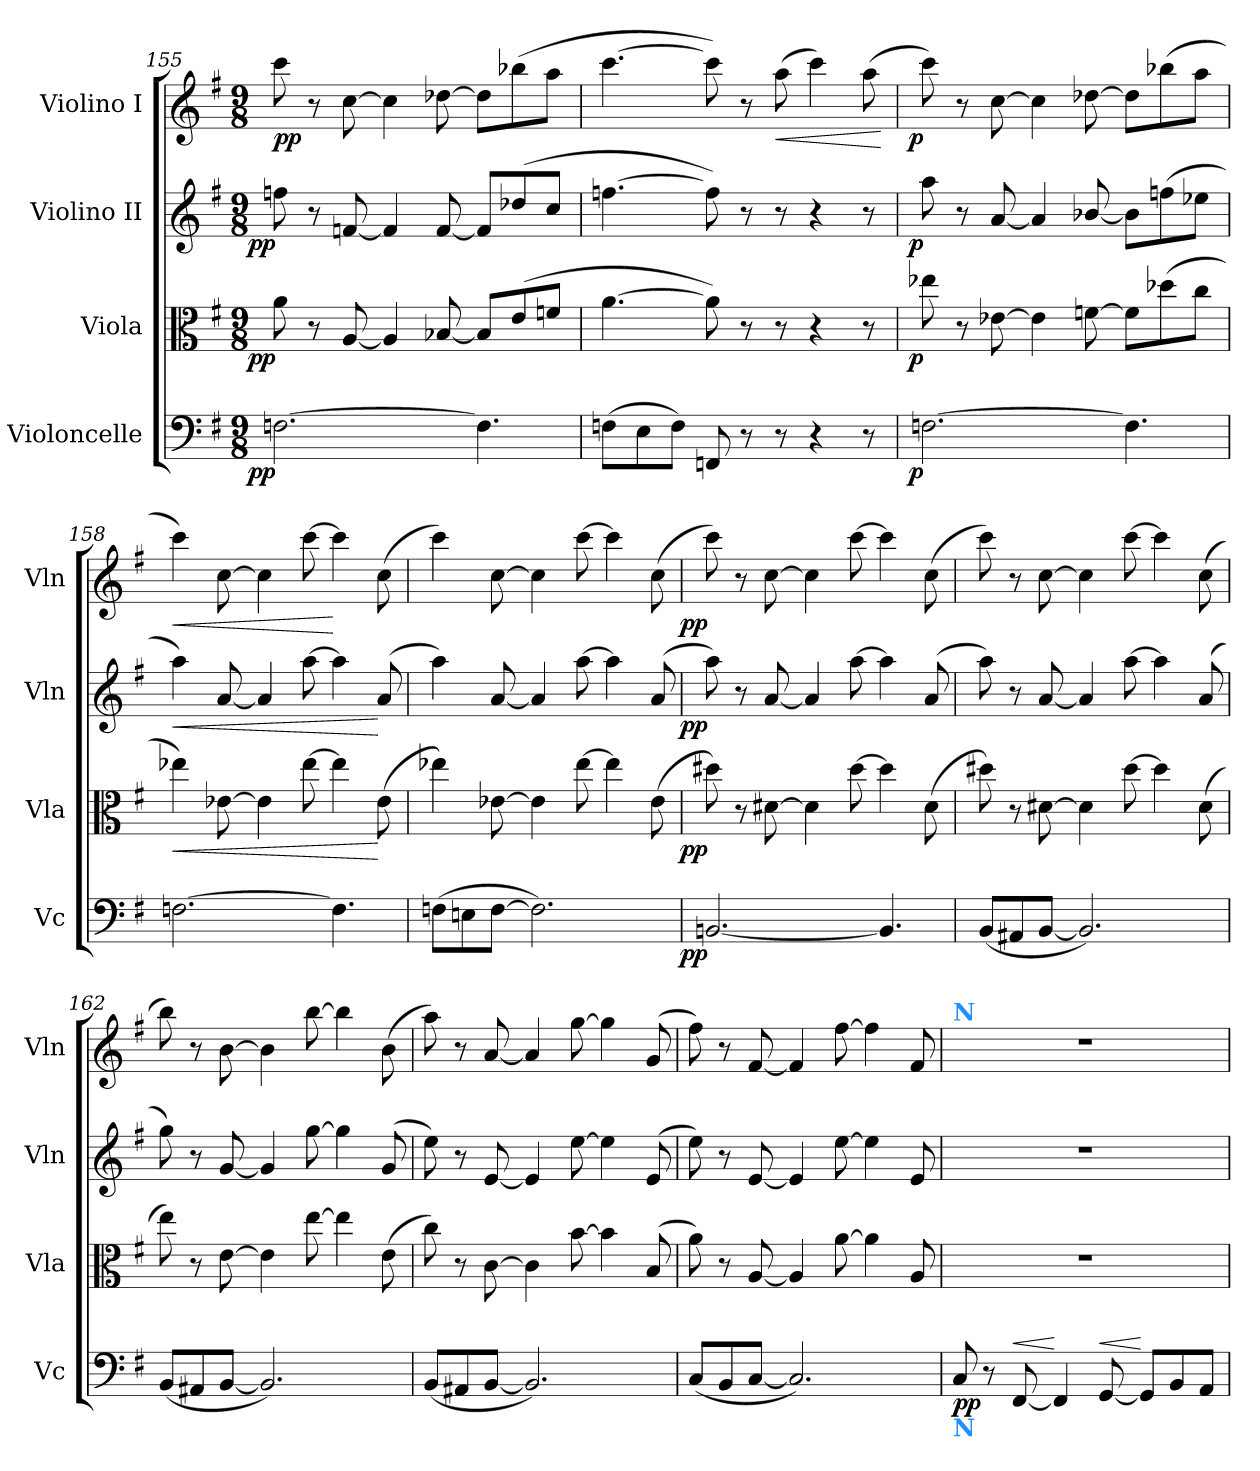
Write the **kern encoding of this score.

**kern	**dynam	**kern	**dynam	**kern	**dynam	**kern	**dynam
*part4	*part4	*part3	*part3	*part2	*part2	*part1	*part1
*staff4	*staff4	*staff3	*staff3	*staff2	*staff2	*staff1	*staff1
*I"Violoncelle	*	*I"Viola	*	*I"Violino II	*	*I"Violino I	*
*I'Vc	*	*I'Vla	*	*I'Vln	*	*I'Vln	*
*clefF4	*	*clefC3	*	*clefG2	*	*clefG2	*
*k[f#]	*	*k[f#]	*	*k[f#]	*	*k[f#]	*
*M9/8	*	*M9/8	*	*M9/8	*	*M9/8	*
=155	=155	=155	=155	=155	=155	=155	=155
!	!LO:DY:rj	!	!LO:DY:rj	!	!LO:DY:rj	!	!
[2.Fn\	pp	8a\	pp	8ffn\	pp	8ccc\	pp
.	.	8r	.	8r	.	8r	.
.	.	[8A/	.	[8fn/	.	[8cc\	.
.	.	4A/]	.	4f/]	.	4cc\]	.
.	.	[8B-X/	.	[8f/	.	[8dd-X\	.
4.F\]	.	8B-/L]	.	8f/L]	.	8dd-\L]	.
.	.	(8e/	.	(8dd-X/	.	(8bb-X\	.
.	.	8fn/J	.	8cc/J	.	8aa\J	.
=156	=156	=156	=156	=156	=156	=156	=156
(8Fn\L	.	[4.a\	.	[4.ffn\	.	[4.ccc\	.
8E\	.	.	.	.	.	.	.
8F\J)	.	.	.	.	.	.	.
8FFn/	.	8a\])	.	8ff\])	.	8ccc\])	.
8r	.	8r	.	8r	.	8r	.
!	!	!	!	!	!	!	!LO:HP:b
8r	.	8r	.	8r	.	(8aa\	<
4r	.	4r	.	4r	.	4ccc\)	.
8r	.	8r	.	8r	.	(8aa\	.
.	.	.	.	.	.	.	[
=157	=157	=157	=157	=157	=157	=157	=157
!	!LO:DY:rj	!	!LO:DY:rj	!	!LO:DY:rj	!	!LO:DY:rj
[2.Fn\	p	8ee-X\	p	8aa\	p	8ccc\)	p
.	.	8r	.	8r	.	8r	.
.	.	[8e-X\	.	[8a/	.	[8cc\	.
.	.	4e-\]	.	4a/]	.	4cc\]	.
.	.	[8fn\	.	[8b-X/	.	[8dd-X\	.
4.F\]	.	8f\L]	.	8b-\L]	.	8dd-\L]	.
.	.	(8dd-X\	.	(8ffn\	.	(8bb-X\	.
.	.	8cc\J	.	8ee-X\J	.	8aa\J	.
=158	=158	=158	=158	=158	=158	=158	=158
!	!	!	!LO:HP:b	!	!LO:HP:b	!	!LO:HP:b
[2.Fn\	.	4ee-X\)	<	4aa\)	<	4ccc\)	<
.	.	[8e-X\	.	[8a/	.	[8cc\	.
.	.	4e-\]	.	4a/]	.	4cc\]	.
.	.	[8ee-\	.	[8aa\	.	[8ccc\	.
4.F\]	.	4ee-\]	.	4aa\]	.	4ccc\]	[
.	.	(8e-\	[	(8a/	[	(8cc\	.
=159	=159	=159	=159	=159	=159	=159	=159
(8Fn\L	.	4ee-X\)	.	4aa\)	.	4ccc\)	.
8En\	.	.	.	.	.	.	.
[8F\J	.	[8e-X\	.	[8a/	.	[8cc\	.
2.F\])	.	4e-\]	.	4a/]	.	4cc\]	.
.	.	[8ee-\	.	[8aa\	.	[8ccc\	.
.	.	4ee-\]	.	4aa\]	.	4ccc\]	.
.	.	(8e-\	.	(8a/	.	(8cc\	.
=160	=160	=160	=160	=160	=160	=160	=160
!	!LO:DY:rj	!	!LO:DY:rj	!	!LO:DY:rj	!	!LO:DY:rj
[2.BBn/	pp	8dd#X\)	pp	8aa\)	pp	8ccc\)	pp
.	.	8r	.	8r	.	8r	.
.	.	[8d#X\	.	[8a/	.	[8cc\	.
.	.	4d#\]	.	4a/]	.	4cc\]	.
.	.	[8dd#\	.	[8aa\	.	[8ccc\	.
4.BB/]	.	4dd#\]	.	4aa\]	.	4ccc\]	.
.	.	(8d#\	.	(8a/	.	(8cc\	.
=161	=161	=161	=161	=161	=161	=161	=161
(8BB/L	.	8dd#X\)	.	8aa\)	.	8ccc\)	.
8AA#X/	.	8r	.	8r	.	8r	.
[8BB/J	.	[8d#X\	.	[8a/	.	[8cc\	.
2.BB/])	.	4d#\]	.	4a/]	.	4cc\]	.
.	.	[8dd#\	.	[8aa\	.	[8ccc\	.
.	.	4dd#\]	.	4aa\]	.	4ccc\]	.
.	.	(8d#\	.	(8a/	.	(8cc\	.
=162	=162	=162	=162	=162	=162	=162	=162
(8BB/L	.	8ee\)	.	8gg\)	.	8bb\)	.
8AA#X/	.	8r	.	8r	.	8r	.
[8BB/J	.	[8e\	.	[8g/	.	[8b\	.
2.BB/])	.	4e\]	.	4g/]	.	4b\]	.
.	.	[8ee\	.	[8gg\	.	[8bb\	.
.	.	4ee\]	.	4gg\]	.	4bb\]	.
.	.	(8e\	.	(8g/	.	(8b\	.
=163	=163	=163	=163	=163	=163	=163	=163
(8BB/L	.	8cc\)	.	8ee\)	.	8aa\)	.
8AA#X/	.	8r	.	8r	.	8r	.
[8BB/J	.	[8c\	.	[8e/	.	[8a/	.
2.BB/])	.	4c\]	.	4e/]	.	4a/]	.
.	.	[8b\	.	[8ee\	.	[8gg\	.
.	.	4b\]	.	4ee\]	.	4gg\]	.
.	.	(8B/	.	(8e/	.	(8g/	.
=164	=164	=164	=164	=164	=164	=164	=164
(8C/L	.	8a\)	.	8ee\)	.	8ff#\)	.
8BB/	.	8r	.	8r	.	8r	.
[8C/J	.	[8A/	.	[8e/	.	[8f#/	.
2.C/])	.	4A/]	.	4e/]	.	4f#/]	.
.	.	[8a\	.	[8ee\	.	[8ff#\	.
.	.	4a\]	.	4ee\]	.	4ff#\]	.
.	.	8A/	.	8e/	.	8f#/	.
=165	=165	=165	=165	=165	=165	=165	=165
*	*	*	*	*	*	*Xtuplet	*
!	!	!	!	!	!	!LO:TX:a:B:color=dodgerblue:t=N	!
!LO:TX:b:B:color=dodgerblue:t=N	!	!	!	!	!	!	!
8C/	pp	8%9r	.	8%9r	.	8%9r	.
8r	.	.	.	.	.	.	.
!	!LO:HP:a	!	!	!	!	!	!
[8FF#/	<	.	.	.	.	.	.
4FF#/]	[	.	.	.	.	.	.
!	!LO:HP:a	!	!	!	!	!	!
[8GG/	<	.	.	.	.	.	.
8GG/L]	[	.	.	.	.	.	.
8BB/	.	.	.	.	.	.	.
8AA/J	.	.	.	.	.	.	.
=	=	=	=	=	=	=	=
*-	*-	*-	*-	*-	*-	*-	*-
